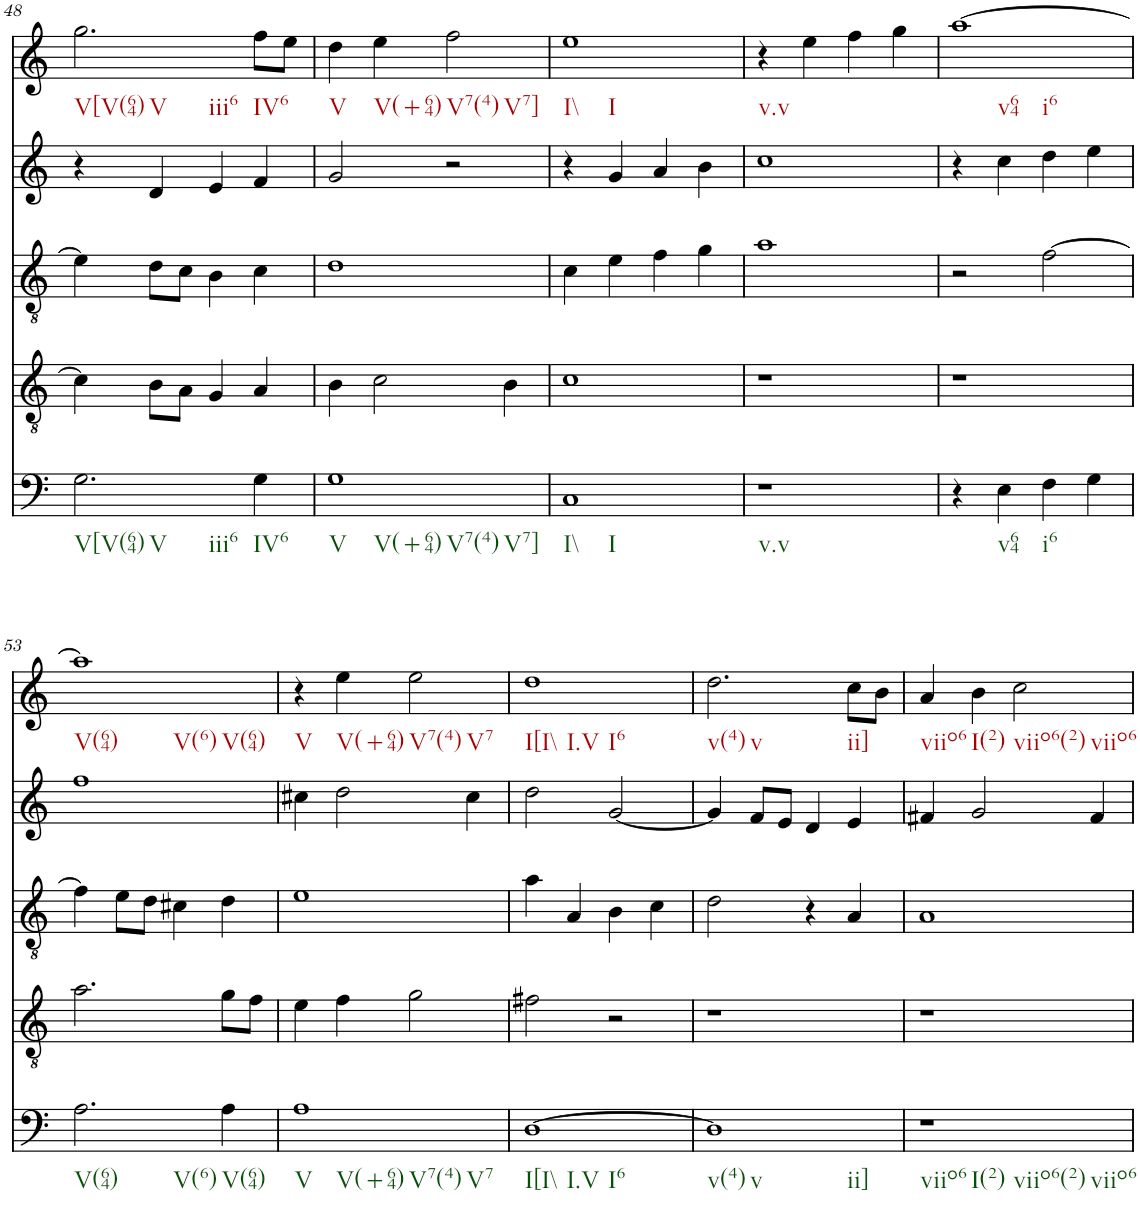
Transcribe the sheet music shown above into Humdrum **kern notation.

**kern	**kern	**kern	**kern	**kern
*part5	*part4	*part3	*part2	*part1
*staff5	*staff4	*staff3	*staff2	*staff1
*I"vox	*I"vox	*I"vox	*I"vox	*I"vox
!!LO:PB:g=z
*clefF4	*clefGv2	*clefGv2	*clefG2	*clefG2
*k[]	*k[]	*k[]	*k[]	*k[]
*M4/4	*M4/4	*M4/4	*M4/4	*M4/4
=48	=48	=48	=48	=48
2.G\	4c\]	4e\]	4r	2.gg\
.	8B\L	8d\L	4d/	.
.	8A\J	8c\J	.	.
.	4G/	4B\	4e/	.
4G\	4A/	4c\	4f/	8ff\L
.	.	.	.	8ee\J
=49	=49	=49	=49	=49
1G	4B\	1d	2g/	4dd\
.	2c\	.	.	4ee\
.	.	.	2r	2ff\
.	4B\	.	.	.
=50	=50	=50	=50	=50
1C	1c	4c\	4r	1ee
.	.	4e\	4g/	.
.	.	4f\	4a/	.
.	.	4g\	4b\	.
=51	=51	=51	=51	=51
1r	1r	1a	1cc	4r
.	.	.	.	4ee\
.	.	.	.	4ff\
.	.	.	.	4gg\
=52	=52	=52	=52	=52
4r	1r	2r	4r	[1aa
4E\	.	.	4cc\	.
4F\	.	[2f\	4dd\	.
4G\	.	.	4ee\	.
!!LO:LB:g=z
=53	=53	=53	=53	=53
2.A\	2.a\	4f\]	1ff	1aa]
.	.	8e\L	.	.
.	.	8d\J	.	.
.	.	4c#X\	.	.
4A\	8g\L	4d\	.	.
.	8f\J	.	.	.
=54	=54	=54	=54	=54
1A	4e\	1e	4cc#X\	4r
.	4f\	.	2dd\	4ee\
.	2g\	.	.	2ee\
.	.	.	4cc#\	.
=55	=55	=55	=55	=55
[1D	2f#X\	4a\	2dd\	1dd
.	.	4A/	.	.
.	2r	4B\	[2g/	.
.	.	4c\	.	.
=56	=56	=56	=56	=56
1D]	1r	2d\	4g/]	2.dd\
.	.	.	8f/L	.
.	.	.	8e/J	.
.	.	4r	4d/	.
.	.	4A/	4e/	8cc\L
.	.	.	.	8b\J
=57	=57	=57	=57	=57
1r	1r	1A	4f#X/	4a/
.	.	.	2g/	4b\
.	.	.	.	2cc\
.	.	.	4f#/	.
=	=	=	=	=
*-	*-	*-	*-	*-
